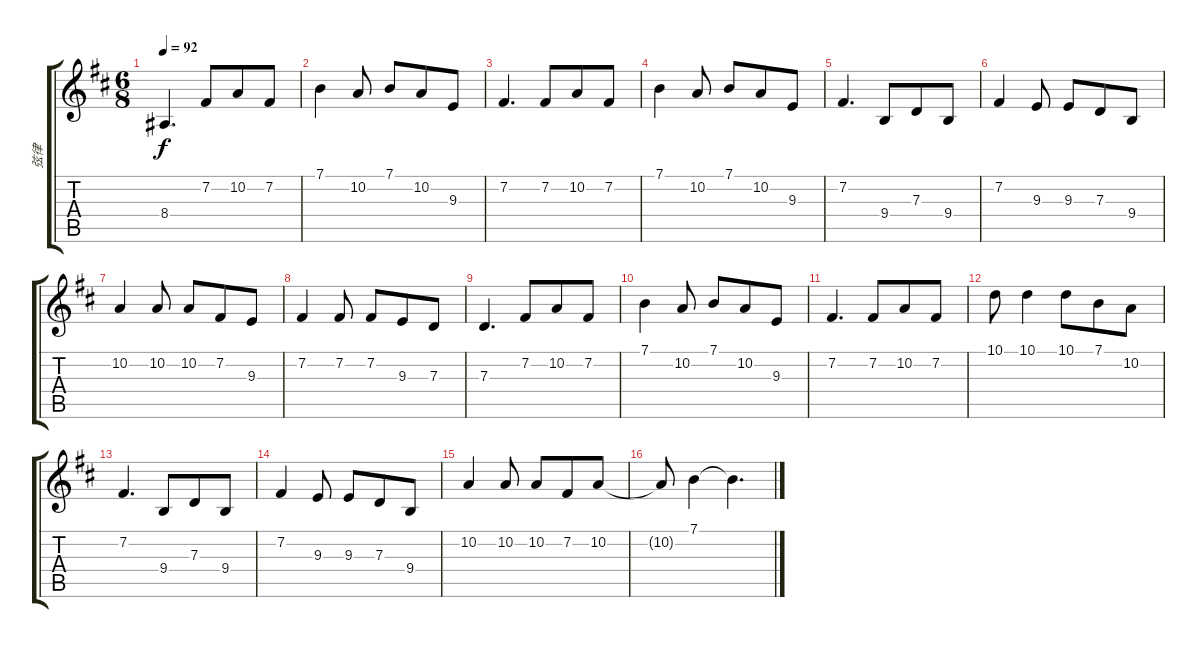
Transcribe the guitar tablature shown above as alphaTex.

\track ("弦律" "弦律") {instrument lead1square}
\staff {score tabs}
\tuning (E4 B3 G3 D3 A2 E2) {hide}
\ts (6 8)
\tempo 92
\clef g2
\ks d
8.4.4{d dy f} 7.2.8 10.2.8 7.2.8 |
7.1.4 10.2.8 7.1.8 10.2.8 9.3.8 |
7.2.4{d} 7.2.8 10.2.8 7.2.8 |
7.1.4 10.2.8 7.1.8 10.2.8 9.3.8 |
7.2.4{d} 9.4.8 7.3.8 9.4.8 |
7.2.4 9.3.8 9.3.8 7.3.8 9.4.8 |
10.2.4 10.2.8 10.2.8 7.2.8 9.3.8 |
7.2.4 7.2.8 7.2.8 9.3.8 7.3.8 |
7.3.4{d} 7.2.8 10.2.8 7.2.8 |
7.1.4 10.2.8 7.1.8 10.2.8 9.3.8 |
7.2.4{d} 7.2.8 10.2.8 7.2.8 |
10.1.8 10.1.4 10.1.8 7.1.8 10.2.8 |
7.2.4{d} 9.4.8 7.3.8 9.4.8 |
7.2.4 9.3.8 9.3.8 7.3.8 9.4.8 |
10.2.4 10.2.8 10.2.8 7.2.8 10.2.8 |
10.2{t}.8 7.1.4 7.1{t}.4{d}
